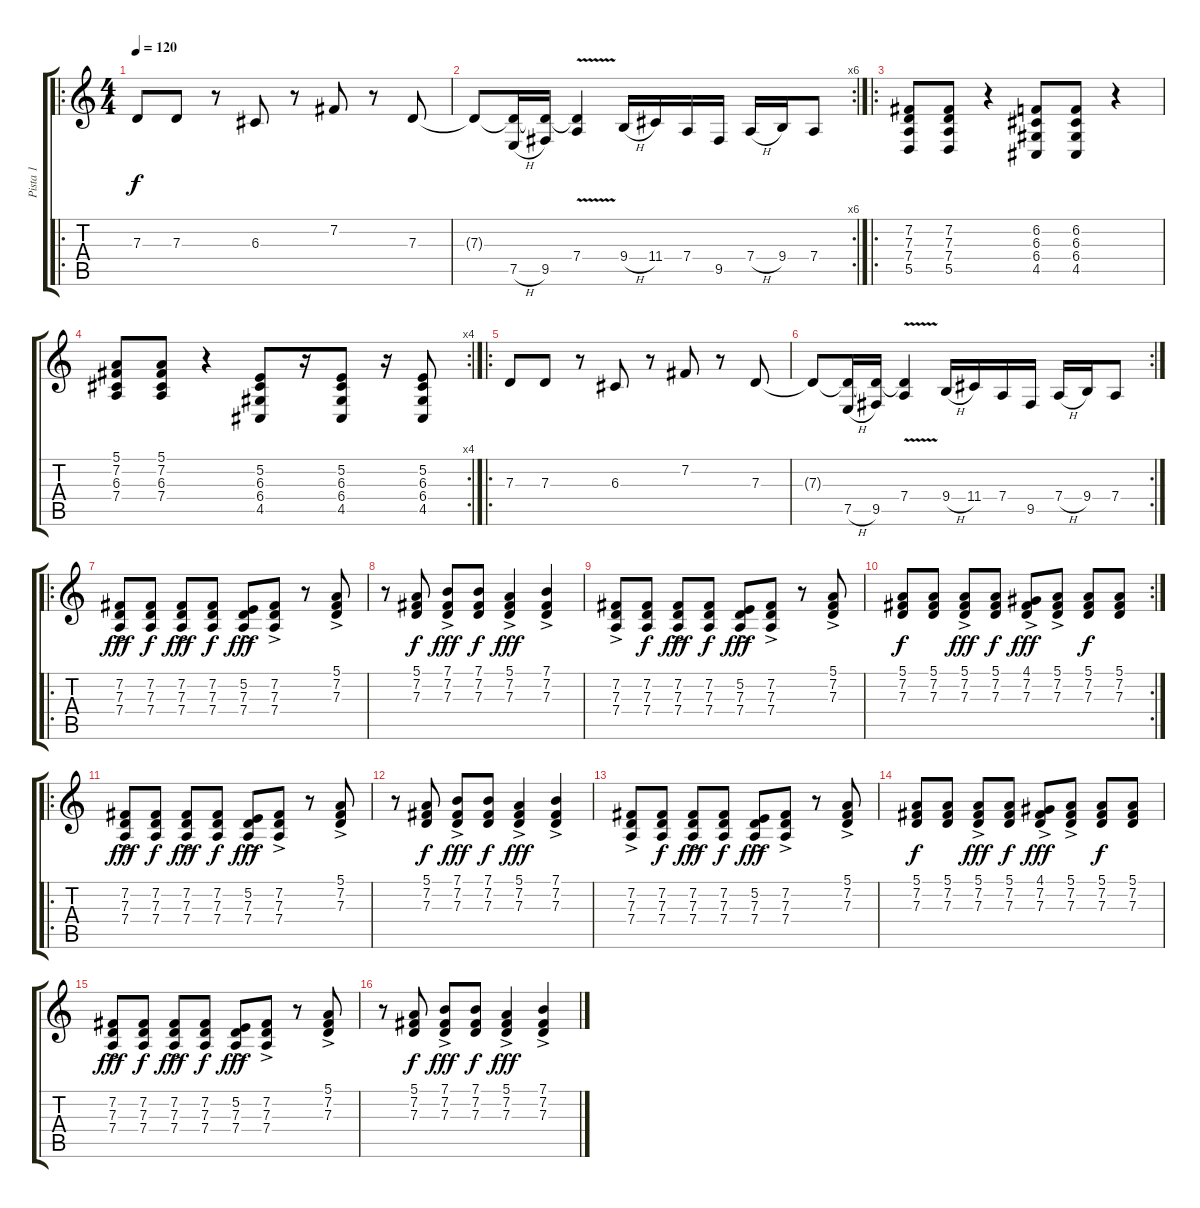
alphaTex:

\track ("Pista 1" "Pista 1") {instrument lead2sawtooth}
\staff {score tabs}
\tuning (E4 B3 G3 D3 A2 E2) {hide}
\ro
\ts (4 4)
\tempo 120
\clef g2
\ks c
7.3.8{dy f} 7.3.8 r.8 6.3.8 r.8 7.2.8 r.8 7.3.8 |
\rc 6
7.3{t}.8 (7.3{t} 7.5{h}).16 (7.3{t} 9.5).16 (7.3{t} 7.4{v}).4 9.4{h}.16 11.4.16 7.4.16 9.5.16 7.4{h}.16 9.4.16 7.4.8 |
\ro
(7.2 7.3 7.4 5.5).8 (7.2 7.3 7.4 5.5).8 r.4 (6.2 6.3 6.4 4.5).8 (6.2 6.3 6.4 4.5).8 r.4 |
\rc 4
(5.1 7.2 6.3 7.4).8 (5.1 7.2 6.3 7.4).8 r.4 (5.2 6.3 6.4 4.5).8 r.16 (5.2 6.3 6.4 4.5).8 r.16 (5.2 6.3 6.4 4.5).8 |
\ro
7.3.8 7.3.8 r.8 6.3.8 r.8 7.2.8 r.8 7.3.8 |
\rc 2
7.3{t}.8 (7.3{t} 7.5{h}).16 (7.3{t} 9.5).16 (7.3{t} 7.4{v}).4 9.4{h}.16 11.4.16 7.4.16 9.5.16 7.4{h}.16 9.4.16 7.4.8 |
\ro
(7.2{ac} 7.3{ac} 7.4{ac}).8{dy fff volume 9} (7.2 7.3 7.4).8{dy f} (7.2{ac} 7.3{ac} 7.4{ac}).8{dy fff} (7.2 7.3 7.4).8{dy f} (5.2{ac} 7.3{ac} 7.4{ac}).8{dy fff} (7.2{ac} 7.3{ac} 7.4{ac}).8 r.8 (5.1{ac} 7.2{ac} 7.3{ac}).8 |
r.8 (5.1 7.2 7.3).8{dy f} (7.1{ac} 7.2{ac} 7.3{ac}).8{dy fff} (7.1 7.2 7.3).8{dy f} (5.1{ac} 7.2{ac} 7.3{ac}).4{dy fff} (7.1{ac} 7.2{ac} 7.3{ac}).4 |
(7.2{ac} 7.3{ac} 7.4{ac}).8 (7.2 7.3 7.4).8{dy f} (7.2{ac} 7.3{ac} 7.4{ac}).8{dy fff} (7.2 7.3 7.4).8{dy f} (5.2{ac} 7.3{ac} 7.4{ac}).8{dy fff} (7.2{ac} 7.3{ac} 7.4{ac}).8 r.8 (5.1{ac} 7.2{ac} 7.3{ac}).8 |
\rc 2
(5.1 7.2 7.3).8{dy f} (5.1 7.2 7.3).8 (5.1{ac} 7.2{ac} 7.3{ac}).8{dy fff} (5.1 7.2 7.3).8{dy f} (4.1{ac} 7.2{ac} 7.3{ac}).8{dy fff} (5.1{ac} 7.2{ac} 7.3{ac}).8 (5.1 7.2 7.3).8{dy f} (5.1 7.2 7.3).8 |
\ro
(7.2{ac} 7.3{ac} 7.4{ac}).8{dy fff} (7.2 7.3 7.4).8{dy f} (7.2{ac} 7.3{ac} 7.4{ac}).8{dy fff} (7.2 7.3 7.4).8{dy f} (5.2{ac} 7.3{ac} 7.4{ac}).8{dy fff} (7.2{ac} 7.3{ac} 7.4{ac}).8 r.8 (5.1{ac} 7.2{ac} 7.3{ac}).8 |
r.8 (5.1 7.2 7.3).8{dy f} (7.1{ac} 7.2{ac} 7.3{ac}).8{dy fff} (7.1 7.2 7.3).8{dy f} (5.1{ac} 7.2{ac} 7.3{ac}).4{dy fff} (7.1{ac} 7.2{ac} 7.3{ac}).4 |
(7.2{ac} 7.3{ac} 7.4{ac}).8 (7.2 7.3 7.4).8{dy f} (7.2{ac} 7.3{ac} 7.4{ac}).8{dy fff} (7.2 7.3 7.4).8{dy f} (5.2{ac} 7.3{ac} 7.4{ac}).8{dy fff} (7.2{ac} 7.3{ac} 7.4{ac}).8 r.8 (5.1{ac} 7.2{ac} 7.3{ac}).8 |
(5.1 7.2 7.3).8{dy f} (5.1 7.2 7.3).8 (5.1{ac} 7.2{ac} 7.3{ac}).8{dy fff} (5.1 7.2 7.3).8{dy f} (4.1{ac} 7.2{ac} 7.3{ac}).8{dy fff} (5.1{ac} 7.2{ac} 7.3{ac}).8 (5.1 7.2 7.3).8{dy f} (5.1 7.2 7.3).8 |
(7.2{ac} 7.3{ac} 7.4{ac}).8{dy fff} (7.2 7.3 7.4).8{dy f} (7.2{ac} 7.3{ac} 7.4{ac}).8{dy fff} (7.2 7.3 7.4).8{dy f} (5.2{ac} 7.3{ac} 7.4{ac}).8{dy fff} (7.2{ac} 7.3{ac} 7.4{ac}).8 r.8 (5.1{ac} 7.2{ac} 7.3{ac}).8 |
r.8 (5.1 7.2 7.3).8{dy f} (7.1{ac} 7.2{ac} 7.3{ac}).8{dy fff} (7.1 7.2 7.3).8{dy f} (5.1{ac} 7.2{ac} 7.3{ac}).4{dy fff} (7.1{ac} 7.2{ac} 7.3{ac}).4
